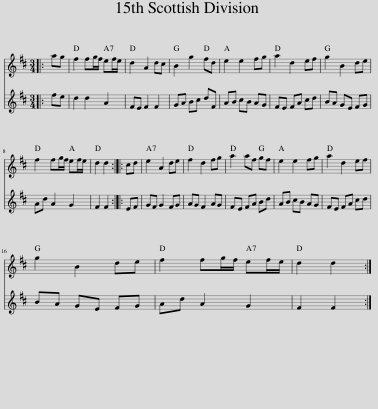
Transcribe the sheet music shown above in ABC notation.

X:1
%%score 1 2
L:1/8
M:3/4
I:linebreak $
K:D
V:1 treble
V:2 treble
V:1
|: ag | f2 fg/f/ ef/e/ | d2 A2 dc | B2 g2 fd | e2 e2 fg | %5
 a2 d2 ef | g2 B2 de |$ f2 fg/f/ ef/e/ | d2 d2 :: cd | %10
 e2 A2 de | f2 d2 fg | a2 af gf | e2 e2 fg | a2 d2 ef |$ %15
 g2 B2 de | f2 fg/f/ ef/e/ | d2 d2 :| %18
V:2
|: fe | d2 d2 A2 | FE F2 F2 | GA Bc dF | AB cB AG | %5
 FE FA cd | BA GE FG |$ Ad A2 G2 | F2 F2 :: EF | %10
 GF G2 FG | AG F2 AG | FE FA Bd | AB cB AG | FE FA cd |$ %15
 BA GE FG | Ad A2 G2 | F2 F2 :| %18
